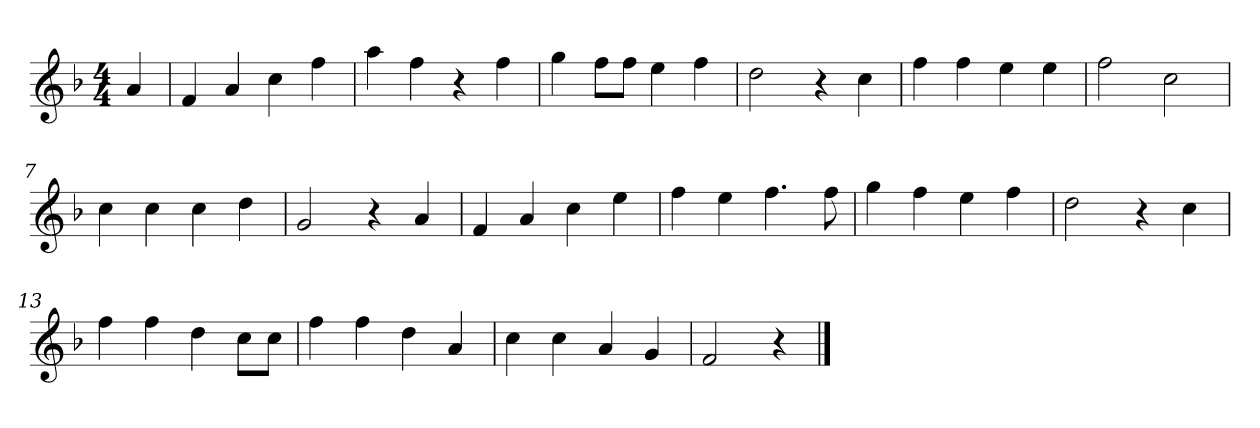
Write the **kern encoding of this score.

**kern
*part1
*staff1
*clefG2
*k[b-]
*F:
*M4/4
*MM120
=
4a
=1
4f
4a
4cc
4ff
=2
4aa
4ff
4r
4ff
=3
4gg
8ff\L
8ff\J
4ee
4ff
=4
2dd
4r
4cc
=5
4ff
4ff
4ee
4ee
=6
2ff
2cc
=7
4cc
4cc
4cc
4dd
=8
2g
4r
4a
=9
4f
4a
4cc
4ee
=10
4ff
4ee
4.ff
8ff
=11
4gg
4ff
4ee
4ff
=12
2dd
4r
4cc
=13
4ff
4ff
4dd
8cc\L
8cc\J
=14
4ff
4ff
4dd
4a
=15
4cc
4cc
4a
4g
=16
2f
4r
==
*-
